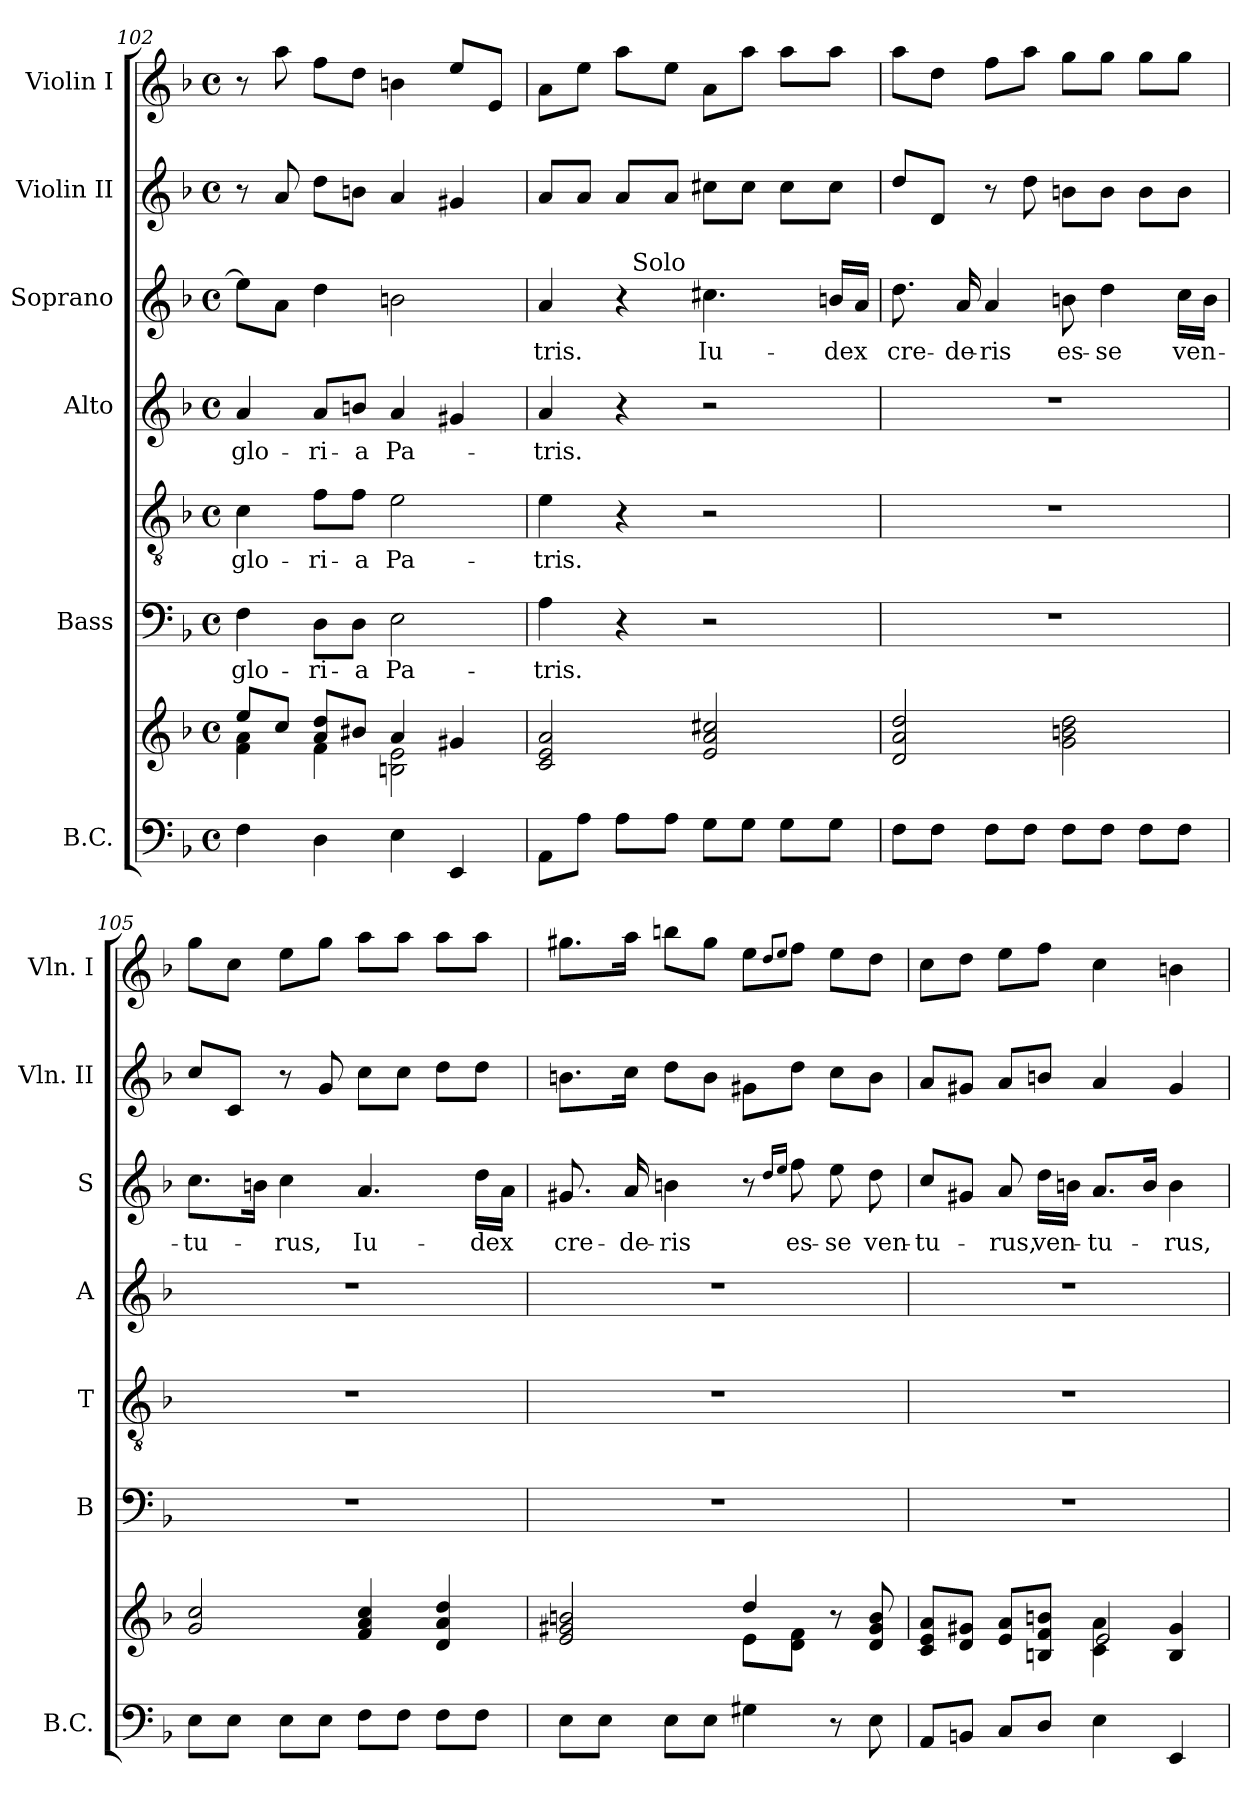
**kern	**kern	**kern	**text	**kern	**text	**kern	**text	**kern	**text	**kern	**kern
*part7	*part7	*part6	*part6	*part5	*part5	*part4	*part4	*part3	*part3	*part2	*part1
*staff8	*staff7	*staff6	*staff6	*staff5	*staff5	*staff4	*staff4	*staff3	*staff3	*staff2	*staff1
*I"B.C.	*	*I"Bass	*	*	*	*I"Alto	*	*I"Soprano	*	*I"Violin II	*I"Violin I
*I'B.C.	*	*I'B	*	*I'T	*	*I'A	*	*I'S	*	*I'Vln. II	*I'Vln. I
*clefF4	*clefG2	*clefF4	*	*clefGv2	*	*clefG2	*	*clefG2	*	*clefG2	*clefG2
*k[b-]	*k[b-]	*k[b-]	*	*k[b-]	*	*k[b-]	*	*k[b-]	*	*k[b-]	*k[b-]
*F:	*F:	*F:	*	*F:	*	*F:	*	*F:	*	*F:	*F:
*M4/4	*M4/4	*M4/4	*	*M4/4	*	*M4/4	*	*M4/4	*	*M4/4	*M4/4
*met(c)	*met(c)	*met(c)	*	*met(c)	*	*met(c)	*	*met(c)	*	*met(c)	*met(c)
=102	=102	=102	=102	=102	=102	=102	=102	=102	=102	=102	=102
*	*^	*	*	*	*	*	*	*	*	*	*
!	!	!	!	!LO:LY:b	!	!LO:LY:b	!	!LO:LY:b	!	!	!	!
4F\	8ee/L	4f\ 4a\	4F\	glo-	4c\	glo-	4a/	glo-	8ee\L]	.	8r	8r
.	8cc/J	.	.	.	.	.	.	.	8a\J	.	8a/	8aa\
!	!	!	!	!LO:LY:b	!	!LO:LY:b	!	!LO:LY:b	!	!	!	!
4D\	8a/ 8dd/L	4f\	8D\L	-ri-	8f\L	-ri-	8a/L	-ri-	4dd\	.	8dd\L	8ff\L
!	!	!	!	!LO:LY:b	!	!LO:LY:b	!	!LO:LY:b	!	!	!	!
.	8b#X/J	.	8D\J	-a	8f\J	-a	8bn/J	-a	.	.	8bn\J	8dd\J
!	!	!	!	!LO:LY:b	!	!LO:LY:b	!	!LO:LY:b	!	!	!	!
4E\	4a/	2Bn\ 2e\	2E\	Pa-	2e\	Pa-	4a/	Pa-	2bn\	.	4a/	4bn\
4EE/	4g#X/	.	.	.	.	.	4g#X/	.	.	.	4g#X/	8ee/L
.	.	.	.	.	.	.	.	.	.	.	.	8e/J
*	*v	*v	*	*	*	*	*	*	*	*	*	*
=103	=103	=103	=103	=103	=103	=103	=103	=103	=103	=103	=103
!	!	!	!LO:LY:b	!	!LO:LY:b	!	!LO:LY:b	!	!LO:LY:b	!	!
*	*	*	*	*	*	*	*	*^	*	*	*
8AA\L	2c/ 2e/ 2a/	4A\	-tris.	4e\	-tris.	4a/	-tris.	4a/	4ryy	-tris.	8a/L	8a\L
8A\J	.	.	.	.	.	.	.	.	.	.	8a/J	8ee\J
8A\L	.	4r	.	4r	.	4r	.	4r	32ryy	.	8a/L	8aa\L
!	!	!	!	!	!	!	!	!	!LO:TX:a:t=Solo	!	!	!
.	.	.	.	.	.	.	.	.	2ryy	.	.	.
8A\J	.	.	.	.	.	.	.	.	.	.	8a/J	8ee\J
!	!	!	!	!	!	!	!	!	!	!LO:LY:b	!	!
8G\L	2e/ 2a/ 2cc#X/	2r	.	2r	.	2r	.	4.cc#X\	.	Iu-	8cc#X\L	8a\L
8G\J	.	.	.	.	.	.	.	.	.	.	8cc#\J	8aa\J
8G\L	.	.	.	.	.	.	.	.	.	.	8cc#\L	8aa\L
.	.	.	.	.	.	.	.	.	8..ryy	.	.	.
!	!	!	!	!	!	!	!	!	!	!LO:LY:b	!	!
8G\J	.	.	.	.	.	.	.	16bn/LL	.	-dex	8cc#\J	8aa\J
.	.	.	.	.	.	.	.	16a/JJ	.	.	.	.
=104	=104	=104	=104	=104	=104	=104	=104	=104	=104	=104	=104	=104
!	!	!	!	!	!	!	!	!	!	!LO:LY:b	!	!
*	*	*	*	*	*	*	*	*v	*v	*	*	*
8F\L	2d/ 2a/ 2dd/	1r	.	1r	.	1r	.	8.dd\	cre-	8dd/L	8aa\L
8F\J	.	.	.	.	.	.	.	.	.	8d/J	8dd\J
!	!	!	!	!	!	!	!	!	!LO:LY:b	!	!
.	.	.	.	.	.	.	.	16a/	-de-	.	.
!	!	!	!	!	!	!	!	!	!LO:LY:b	!	!
8F\L	.	.	.	.	.	.	.	4a/	-ris	8r	8ff\L
8F\J	.	.	.	.	.	.	.	.	.	8dd\	8aa\J
!	!	!	!	!	!	!	!	!	!LO:LY:b	!	!
8F\L	2g\ 2bn\ 2dd\	.	.	.	.	.	.	8bn\	es-	8bn\L	8gg\L
!	!	!	!	!	!	!	!	!	!LO:LY:b	!	!
8F\J	.	.	.	.	.	.	.	4dd\	-se	8b\J	8gg\J
8F\L	.	.	.	.	.	.	.	.	.	8b\L	8gg\L
!	!	!	!	!	!	!	!	!	!LO:LY:b	!	!
8F\J	.	.	.	.	.	.	.	16cc\LL	ven-	8b\J	8gg\J
.	.	.	.	.	.	.	.	16b\JJ	.	.	.
=105	=105	=105	=105	=105	=105	=105	=105	=105	=105	=105	=105
!	!	!	!	!	!	!	!	!	!LO:LY:b	!	!
8E\L	2g/ 2cc/	1r	.	1r	.	1r	.	8.cc\L	-tu-	8cc/L	8gg\L
8E\J	.	.	.	.	.	.	.	.	.	8c/J	8cc\J
.	.	.	.	.	.	.	.	16bn\Jk	.	.	.
!	!	!	!	!	!	!	!	!	!LO:LY:b	!	!
8E\L	.	.	.	.	.	.	.	4cc\	-rus,	8r	8ee\L
8E\J	.	.	.	.	.	.	.	.	.	8g/	8gg\J
!	!	!	!	!	!	!	!	!	!LO:LY:b	!	!
8F\L	4f/ 4a/ 4cc/	.	.	.	.	.	.	4.a/	Iu-	8cc\L	8aa\L
8F\J	.	.	.	.	.	.	.	.	.	8cc\J	8aa\J
8F\L	4d/ 4a/ 4dd/	.	.	.	.	.	.	.	.	8dd\L	8aa\L
!	!	!	!	!	!	!	!	!	!LO:LY:b	!	!
8F\J	.	.	.	.	.	.	.	16dd\LL	-dex	8dd\J	8aa\J
.	.	.	.	.	.	.	.	16a\JJ	.	.	.
!!LO:PB:g=z
=106	=106	=106	=106	=106	=106	=106	=106	=106	=106	=106	=106
*	*^	*	*	*	*	*	*	*	*	*	*
!	!	!	!	!	!	!	!	!	!	!LO:LY:b	!	!
8E\L	2e/ 2g#X/ 2bn/	2ryy	1r	.	1r	.	1r	.	8.g#X/	cre-	8.bn\L	8.gg#X\L
8E\J	.	.	.	.	.	.	.	.	.	.	.	.
!	!	!	!	!	!	!	!	!	!	!LO:LY:b	!	!
.	.	.	.	.	.	.	.	.	16a/	-de-	16cc\Jk	16aa\Jk
!	!	!	!	!	!	!	!	!	!	!LO:LY:b	!	!
8E\L	.	.	.	.	.	.	.	.	4bn\	-ris	8dd\L	8bbn\L
8E\J	.	.	.	.	.	.	.	.	.	.	8b\J	8gg#\J
4G#X\	4dd/	8e\L	.	.	.	.	.	.	8r	.	8g#X\L	8ee\L
.	.	.	.	.	.	.	.	.	16qdd/LL	.	.	8qdd/L
.	.	.	.	.	.	.	.	.	16qee/JJ	.	.	8qee/J
!	!	!	!	!	!	!	!	!	!	!LO:LY:b	!	!
.	.	8d\ 8f\J	.	.	.	.	.	.	8ff\	es-	8dd\J	8ff\J
!	!	!	!	!	!	!	!	!	!	!LO:LY:b	!	!
8r	8r	4ryy	.	.	.	.	.	.	8ee\	-se	8cc\L	8ee\L
!	!	!	!	!	!	!	!	!	!	!LO:LY:b	!	!
8E\	8d/ 8g#/ 8b/	.	.	.	.	.	.	.	8dd\	ven-	8b\J	8dd\J
=107	=107	=107	=107	=107	=107	=107	=107	=107	=107	=107	=107	=107
!	!	!	!	!	!	!	!	!	!	!LO:LY:b	!	!
8AA/L	8c/ 8e/ 8a/L	2ryy	1r	.	1r	.	1r	.	8cc/L	-tu-	8a/L	8cc\L
8BBn/J	8d/ 8g#X/J	.	.	.	.	.	.	.	8g#X/J	.	8g#X/J	8dd\J
!	!	!	!	!	!	!	!	!	!	!LO:LY:b	!	!
8C/L	8e/ 8a/L	.	.	.	.	.	.	.	8a/	-rus,	8a/L	8ee\L
!	!	!	!	!	!	!	!	!	!	!LO:LY:b	!	!
8D/J	8Bn/ 8f/ 8bn/J	.	.	.	.	.	.	.	16dd\LL	ven-	8bn/J	8ff\J
.	.	.	.	.	.	.	.	.	16bn\JJ	.	.	.
!	!	!	!	!	!	!	!	!	!	!LO:LY:b	!	!
4E\	4c\ 4a\	2e/	.	.	.	.	.	.	8.a/L	-tu-	4a/	4cc\
.	.	.	.	.	.	.	.	.	16b/Jk	.	.	.
!	!	!	!	!	!	!	!	!	!	!LO:LY:b	!	!
4EE/	4B/ 4g#/	.	.	.	.	.	.	.	4b\	-rus,	4g#/	4bn\
*	*v	*v	*	*	*	*	*	*	*	*	*	*
=	=	=	=	=	=	=	=	=	=	=	=
*-	*-	*-	*-	*-	*-	*-	*-	*-	*-	*-	*-
